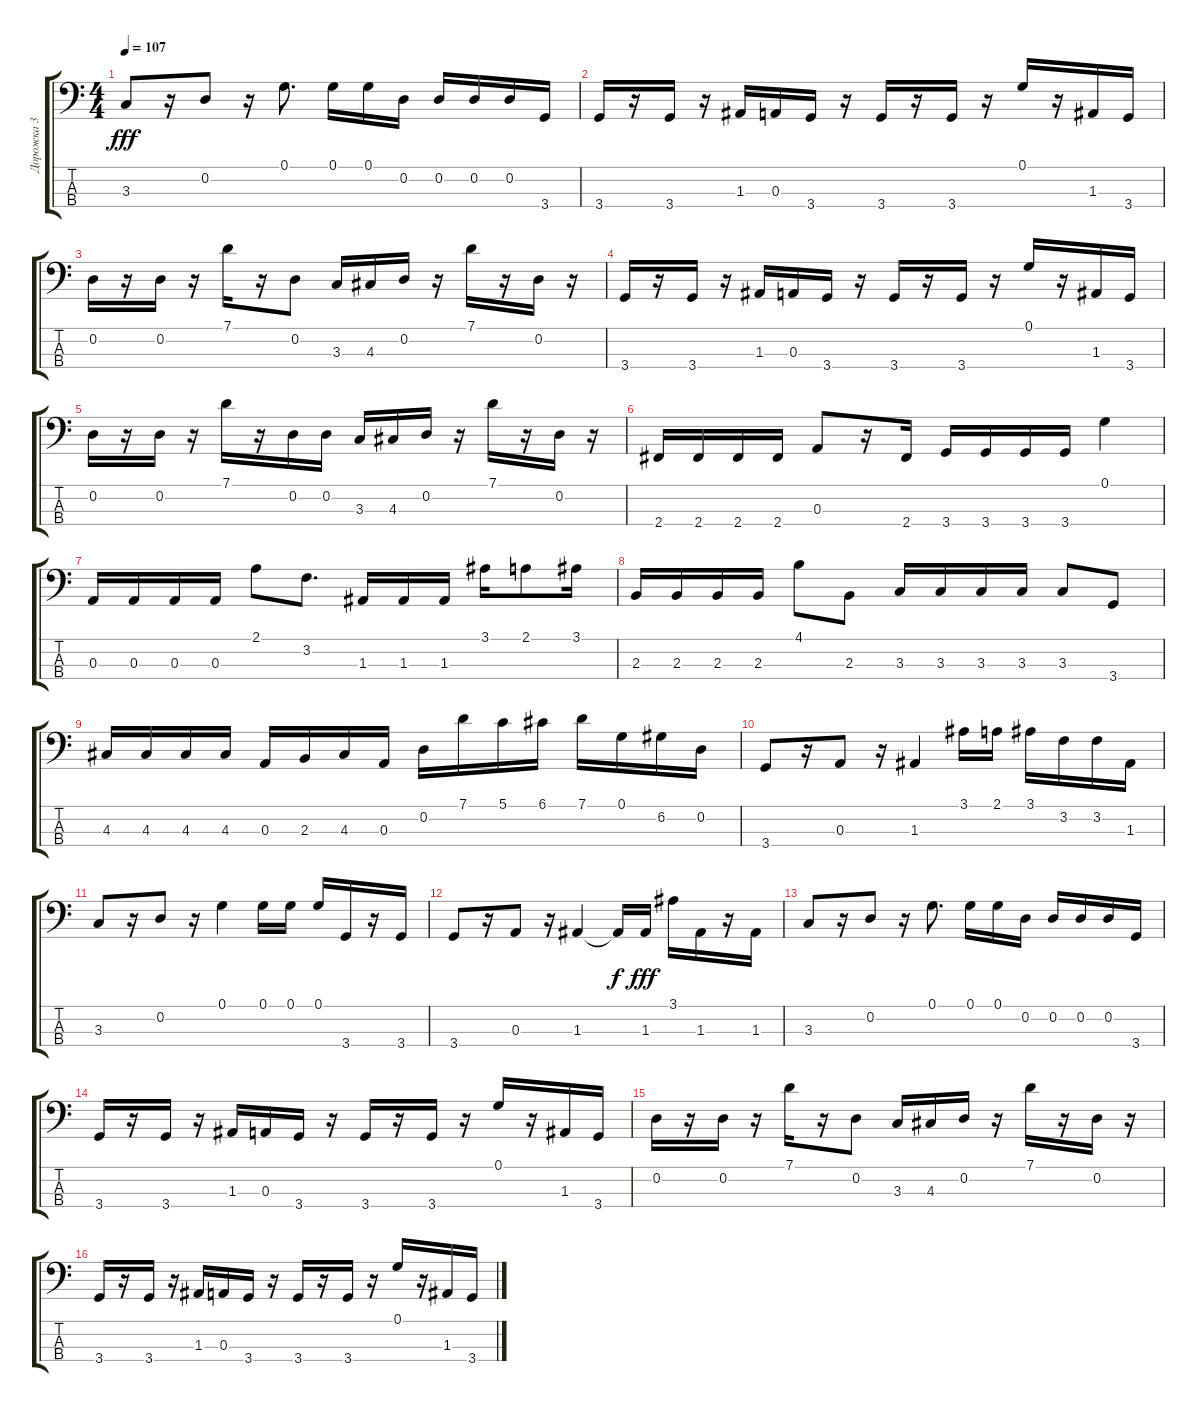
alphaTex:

\track ("Дорожка 3" "Дорожка 3") {instrument synthbass2}
\staff {score tabs}
\tuning (G2 D2 A1 E1) {hide}
\ts (4 4)
\tempo 107
\clef f4
\ks c
3.3.8{dy fff} r.16 0.2.8 r.16 0.1.8{d} 0.1.16 0.1.16 0.2.16 0.2.16 0.2.16 0.2.16 3.4.16 |
3.4.16 r.16 3.4.16 r.16 1.3.16 0.3.16 3.4.16 r.16 3.4.16 r.16 3.4.16 r.16 0.1.16 r.16 1.3.16 3.4.16 |
0.2.16 r.16 0.2.16 r.16 7.1.16 r.16 0.2.8 3.3.16 4.3.16 0.2.16 r.16 7.1.16 r.16 0.2.16 r.16 |
3.4.16 r.16 3.4.16 r.16 1.3.16 0.3.16 3.4.16 r.16 3.4.16 r.16 3.4.16 r.16 0.1.16 r.16 1.3.16 3.4.16 |
0.2.16 r.16 0.2.16 r.16 7.1.16 r.16 0.2.16 0.2.16 3.3.16 4.3.16 0.2.16 r.16 7.1.16 r.16 0.2.16 r.16 |
2.4.16 2.4.16 2.4.16 2.4.16 0.3.8 r.16 2.4.16 3.4.16 3.4.16 3.4.16 3.4.16 0.1.4 |
0.3.16 0.3.16 0.3.16 0.3.16 2.1.8 3.2.8{d} 1.3.16 1.3.16 1.3.16 3.1.16 2.1.8 3.1.16 |
2.3.16 2.3.16 2.3.16 2.3.16 4.1.8 2.3.8 3.3.16 3.3.16 3.3.16 3.3.16 3.3.8 3.4.8 |
4.3.16 4.3.16 4.3.16 4.3.16 0.3.16 2.3.16 4.3.16 0.3.16 0.2.16 7.1.16 5.1.16 6.1.16 7.1.16 0.1.16 6.2.16 0.2.16 |
3.4.8 r.16 0.3.8 r.16 1.3.4 3.1.16 2.1.16 3.1.16 3.2.16 3.2.16 1.3.16 |
3.3.8 r.16 0.2.8 r.16 0.1.4 0.1.16 0.1.16 0.1.16 3.4.16 r.16 3.4.16 |
3.4.8 r.16 0.3.8 r.16 1.3.4 1.3{t}.16{dy f} 1.3.16{dy fff} 3.1.16 1.3.16 r.16 1.3.16 |
3.3.8 r.16 0.2.8 r.16 0.1.8{d} 0.1.16 0.1.16 0.2.16 0.2.16 0.2.16 0.2.16 3.4.16 |
3.4.16 r.16 3.4.16 r.16 1.3.16 0.3.16 3.4.16 r.16 3.4.16 r.16 3.4.16 r.16 0.1.16 r.16 1.3.16 3.4.16 |
0.2.16 r.16 0.2.16 r.16 7.1.16 r.16 0.2.8 3.3.16 4.3.16 0.2.16 r.16 7.1.16 r.16 0.2.16 r.16 |
3.4.16 r.16 3.4.16 r.16 1.3.16 0.3.16 3.4.16 r.16 3.4.16 r.16 3.4.16 r.16 0.1.16 r.16 1.3.16 3.4.16
